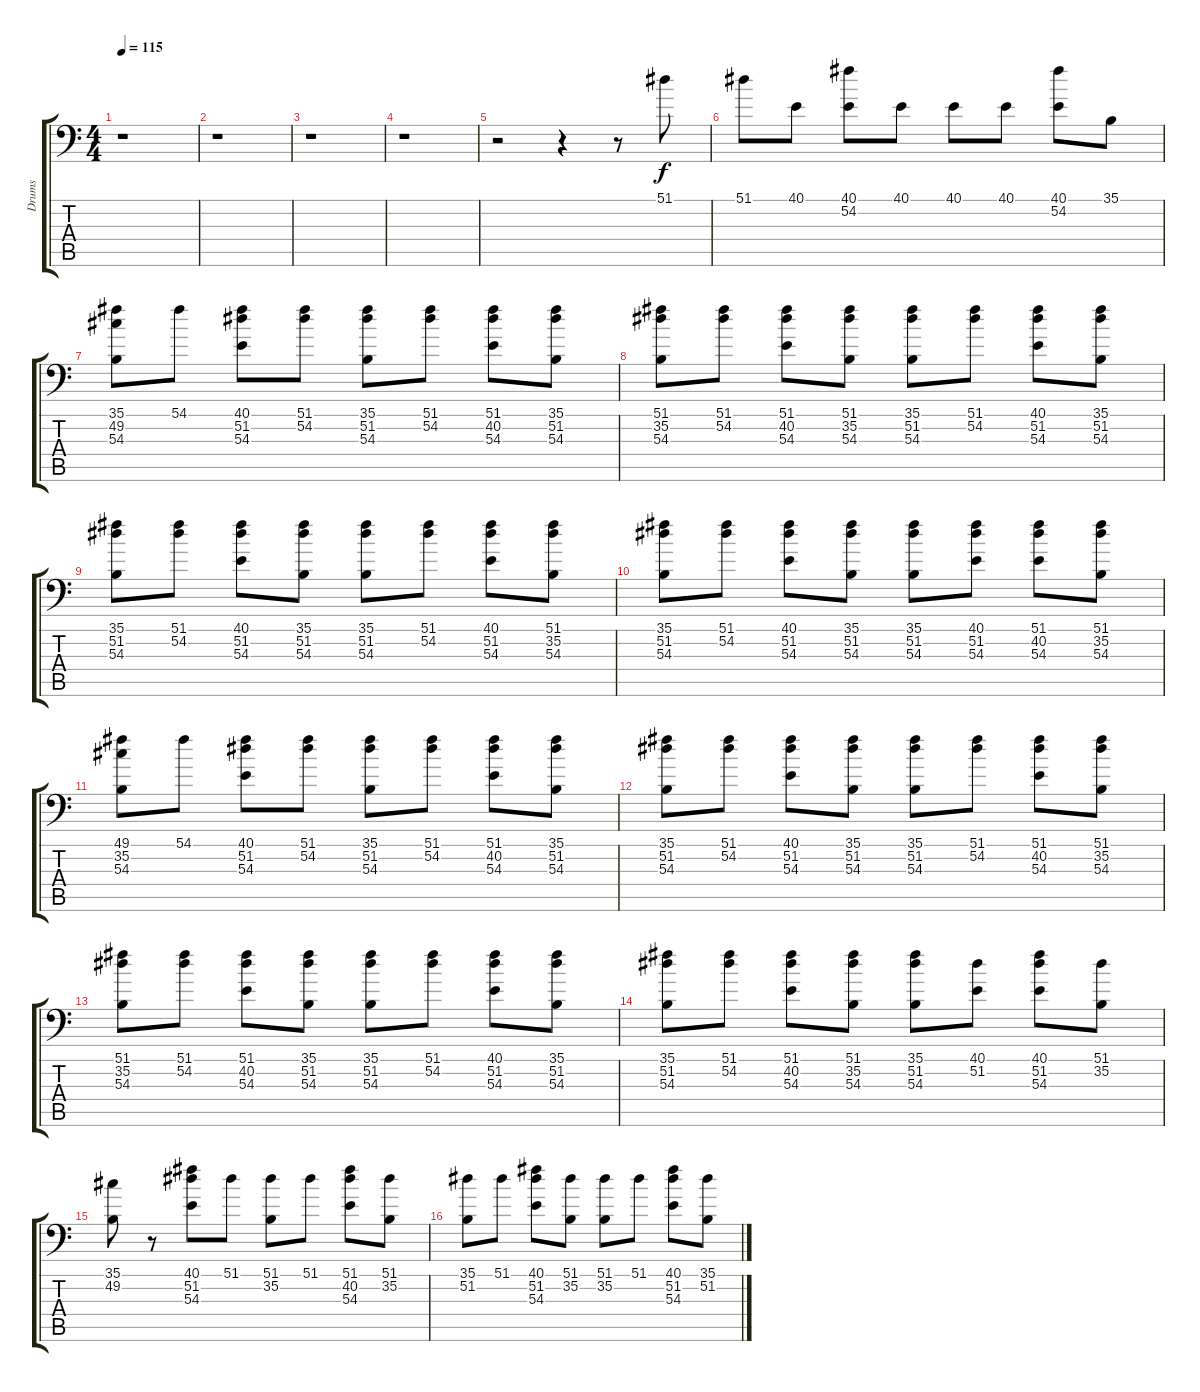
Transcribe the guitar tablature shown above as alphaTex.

\track ("Drums" "Drums") {instrument acousticgrandpiano}
\staff {score tabs}
\tuning (C-1 C-1 C-1 C-1 C-1 C-1) {hide}
\ts (4 4)
\tempo 115
\clef f4
\ks c
r.1{dy f} |
r.1 |
r.1 |
r.1 |
r.2 r.4 r.8 51.1.8 |
51.1.8 40.1.8 (40.1 54.2).8 40.1.8 40.1.8 40.1.8 (40.1 54.2).8 35.1.8 |
(35.1 49.2 54.3).8 54.1.8 (40.1 51.2 54.3).8 (51.1 54.2).8 (35.1 51.2 54.3).8 (51.1 54.2).8 (51.1 40.2 54.3).8 (35.1 51.2 54.3).8 |
(51.1 35.2 54.3).8 (51.1 54.2).8 (51.1 40.2 54.3).8 (51.1 35.2 54.3).8 (35.1 51.2 54.3).8 (51.1 54.2).8 (40.1 51.2 54.3).8 (35.1 51.2 54.3).8 |
(35.1 51.2 54.3).8 (51.1 54.2).8 (40.1 51.2 54.3).8 (35.1 51.2 54.3).8 (35.1 51.2 54.3).8 (51.1 54.2).8 (40.1 51.2 54.3).8 (51.1 35.2 54.3).8 |
(35.1 51.2 54.3).8 (51.1 54.2).8 (40.1 51.2 54.3).8 (35.1 51.2 54.3).8 (35.1 51.2 54.3).8 (40.1 51.2 54.3).8 (51.1 40.2 54.3).8 (51.1 35.2 54.3).8 |
(49.1 35.2 54.3).8 54.1.8 (40.1 51.2 54.3).8 (51.1 54.2).8 (35.1 51.2 54.3).8 (51.1 54.2).8 (51.1 40.2 54.3).8 (35.1 51.2 54.3).8 |
(35.1 51.2 54.3).8 (51.1 54.2).8 (40.1 51.2 54.3).8 (35.1 51.2 54.3).8 (35.1 51.2 54.3).8 (51.1 54.2).8 (51.1 40.2 54.3).8 (51.1 35.2 54.3).8 |
(51.1 35.2 54.3).8 (51.1 54.2).8 (51.1 40.2 54.3).8 (35.1 51.2 54.3).8 (35.1 51.2 54.3).8 (51.1 54.2).8 (40.1 51.2 54.3).8 (35.1 51.2 54.3).8 |
(35.1 51.2 54.3).8 (51.1 54.2).8 (51.1 40.2 54.3).8 (51.1 35.2 54.3).8 (35.1 51.2 54.3).8 (40.1 51.2).8 (40.1 51.2 54.3).8 (51.1 35.2).8 |
(35.1 49.2).8 r.8 (40.1 51.2 54.3).8 51.1.8 (51.1 35.2).8 51.1.8 (51.1 40.2 54.3).8 (51.1 35.2).8 |
(35.1 51.2).8 51.1.8 (40.1 51.2 54.3).8 (51.1 35.2).8 (51.1 35.2).8 51.1.8 (40.1 51.2 54.3).8 (35.1 51.2).8
